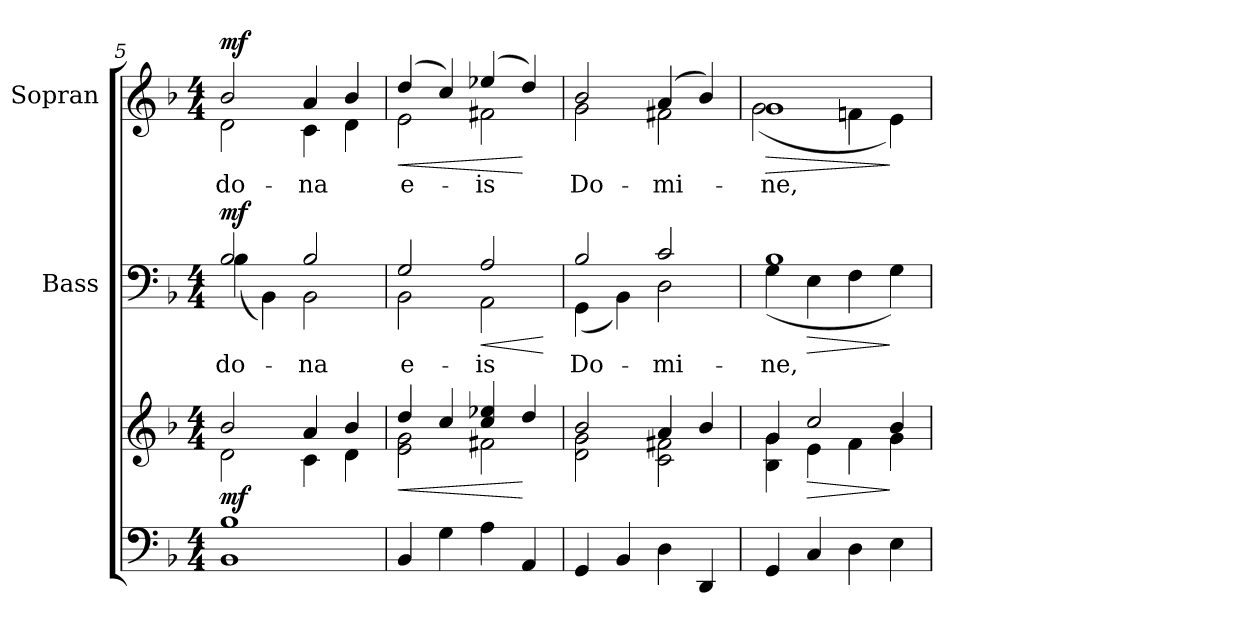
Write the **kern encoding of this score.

**kern	**kern	**dynam	**kern	**text	**dynam	**kern	**text	**dynam
*part3	*part3	*part3	*part2	*part2	*part2	*part1	*part1	*part1
*staff4	*staff3	*staff3/4	*staff2	*staff2	*staff2	*staff1	*staff1	*staff1
*	*	*	*I"Bass	*	*	*I"Sopran	*	*
*	*	*	*I'B.	*	*	*I'S.	*	*
*clefF4	*clefG2	*	*clefF4	*	*	*clefG2	*	*
*k[b-]	*k[b-]	*	*k[b-]	*	*	*k[b-]	*	*
*F:	*F:	*	*F:	*	*	*F:	*	*
*M4/4	*M4/4	*	*M4/4	*	*	*M4/4	*	*
=5	=5	=5	=5	=5	=5	=5	=5	=5
*	*^	*	*	*	*	*	*	*
!	!	!	!LO:DY:b	!	!LO:LY:b	!LO:DY:a	!	!LO:LY:b	!LO:DY:a
*	*	*	*	*^	*	*	*^	*	*
1BB- 1B-	2b-/	2d\	mf	2B-/	(>4B-\	do-	mf	2b-/	2d\	do-	mf
.	.	.	.	.	4BB-\)	.	.	.	.	.	.
!	!	!	!	!	!	!LO:LY:b	!	!	!	!LO:LY:b	!
.	4a/	4c\	.	2B-/	2BB-\	-na	.	4a/	4c\	-na	.
.	4b-/	4d\	.	.	.	.	.	4b-/	4d\	.	.
!!LO:LB:g=z	!!
=6	=6	=6	=6	=6	=6	=6	=6	=6	=6	=6	=6
!	!	!	!LO:HP:b	!	!	!LO:LY:b	!	!	!	!LO:LY:b	!LO:HP:b
4BB-/	4dd/	2e\ 2g\	<	2G/	2BB-\	e-	.	(<4dd/	2e\	e-	<
4G\	4cc/	.	.	.	.	.	.	4cc/)	.	.	.
!	!	!	!	!	!	!LO:LY:b	!LO:HP:b	!	!	!LO:LY:b	!
4A\	4cc/ 4ee-X/	2f#X\	.	2A/	2AA\	-is	<	(<4ee-X/	2f#X\	-is	.
4AA/	4dd/	.	[	.	.	.	.	4dd/)	.	.	[
*	*v	*v	*	*	*	*	*	*v	*v	*	*
*	*	*	*v	*v	*	*	*	*	*
.	.	.	.	.	[	.	.	.
=7	=7	=7	=7	=7	=7	=7	=7	=7
*	*^	*	*	*	*	*	*	*
!	!	!	!	!	!LO:LY:b	!	!	!LO:LY:b	!
*	*	*	*	*^	*	*	*^	*	*
4GG/	2b-/	2d\ 2g\	.	2B-/	(>4GG\	Do-	.	2b-/	2g\	Do-	.
4BB-/	.	.	.	.	4BB-\)	.	.	.	.	.	.
!	!	!	!	!	!	!LO:LY:b	!	!	!	!LO:LY:b	!
4D\	4a/	2c\ 2f#X\	.	2c/	2D\	-mi-	.	(4a/	2f#X\	-mi-	.
4DD/	4b-/	.	.	.	.	.	.	4b-/)	.	.	.
=8	=8	=8	=8	=8	=8	=8	=8	=8	=8	=8	=8
!	!	!	!	!	!	!LO:LY:b	!	!	!	!LO:LY:b	!LO:HP:b
4GG/	4g/	4B-\ 4g\	.	1B-	(<4G\	-ne,	.	1g	(<2g\	-ne,	>
!	!	!	!LO:HP:b	!	!	!	!LO:HP:b	!	!	!	!
4C/	2cc/	4e\	>	.	4E\	.	>	.	.	.	.
4D\	.	4f\	.	.	4F\	.	.	.	4fn\	.	.
4E\	4b-/	4g\	]	.	4G\)	.	]	.	4e\)	.	]
*	*v	*v	*	*	*	*	*	*v	*v	*	*
*	*	*	*v	*v	*	*	*	*	*
=	=	=	=	=	=	=	=	=
*-	*-	*-	*-	*-	*-	*-	*-	*-
